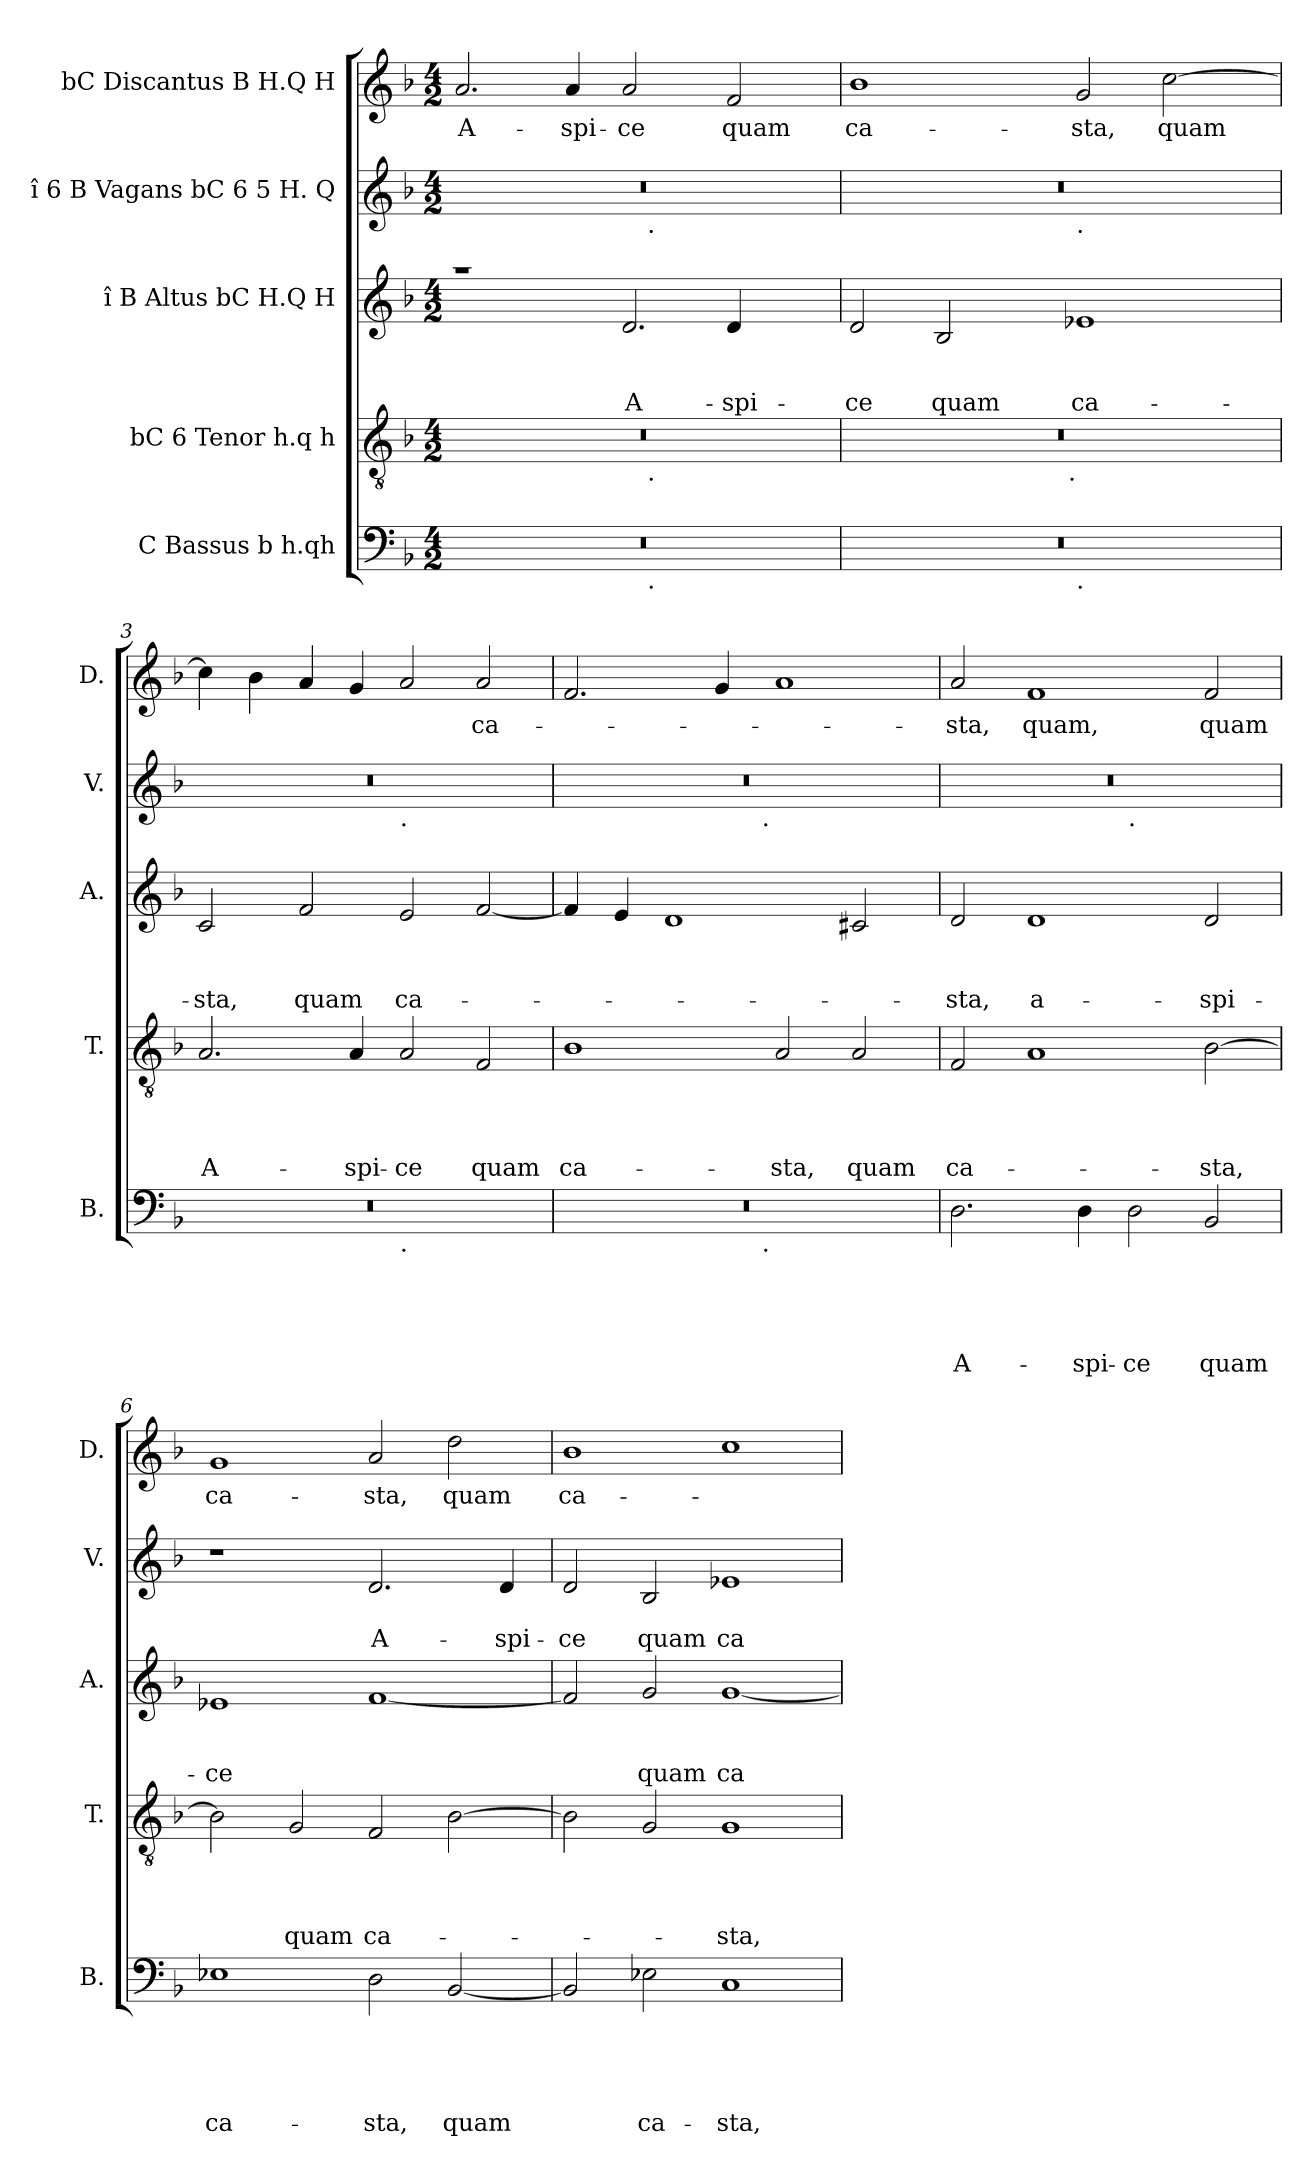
**kern	**text	**text	**text	**text	**text	**kern	**text	**text	**text	**text	**kern	**text	**text	**text	**kern	**text	**text	**kern	**text
*part5	*part5	*part5	*part5	*part5	*part5	*part4	*part4	*part4	*part4	*part4	*part3	*part3	*part3	*part3	*part2	*part2	*part2	*part1	*part1
*staff5	*staff5	*staff5	*staff5	*staff5	*staff5	*staff4	*staff4	*staff4	*staff4	*staff4	*staff3	*staff3	*staff3	*staff3	*staff2	*staff2	*staff2	*staff1	*staff1
*I"C Bassus b h.qh	*	*	*	*	*	*I"bC 6 Tenor h.q h	*	*	*	*	*I"î B Altus bC H.Q H	*	*	*	*I"î 6 B Vagans bC 6 5 H. Q	*	*	*I"bC Discantus B H.Q H	*
*I'B.	*	*	*	*	*	*I'T.	*	*	*	*	*I'A.	*	*	*	*I'V.	*	*	*I'D.	*
*clefF4	*	*	*	*	*	*clefGv2	*	*	*	*	*clefG2	*	*	*	*clefG2	*	*	*clefG2	*
*k[b-]	*	*	*	*	*	*k[b-]	*	*	*	*	*k[b-]	*	*	*	*k[b-]	*	*	*k[b-]	*
*F:	*	*	*	*	*	*F:	*	*	*	*	*F:	*	*	*	*F:	*	*	*F:	*
*M4/2	*	*	*	*	*	*M4/2	*	*	*	*	*M4/2	*	*	*	*M4/2	*	*	*M4/2	*
=1	=1	=1	=1	=1	=1	=1	=1	=1	=1	=1	=1	=1	=1	=1	=1	=1	=1	=1	=1
*	*	*	*	*	*	*	*	*	*	*	*^	*	*	*	*	*	*	*	*
!	!	!	!	!	!	!	!	!	!	!	!	!	!	!	!	!	!	!	!	!LO:LY:b
*^	*	*	*	*	*	*^	*	*	*	*	*	*	*	*	*	*^	*	*	*	*
0r	1ryy	.	.	.	.	.	0r	1ryy	.	.	.	.	1raa	1.ryy	.	.	.	0r	1ryy	.	.	2.a/	A-
!	!	!	!	!	!	!	!	!	!	!	!	!	!	!	!	!	!	!	!	!	!	!	!LO:LY:b
.	.	.	.	.	.	.	.	.	.	.	.	.	.	.	.	.	.	.	.	.	.	4a/	-spi-
!	!	!	!	!	!	!	!	!	!	!	!	!	!	!	!	!	!LO:LY:b	!	!	!	!	!	!LO:LY:b
.	16ryy	.	.	.	.	.	.	16ryy	.	.	.	.	2.d/	.	.	.	A-	.	16ryy	.	.	2a/	-ce
!	!	!	!	!	!	!	!	!	!	!	!	!	!	!	!	!	!	!	!LO:TX:b:t=.	!	!	!	!
!	!	!	!	!	!	!	!	!LO:TX:b:t=.	!	!	!	!	!	!	!	!	!	!	!	!	!	!	!
!	!LO:TX:b:t=.	!	!	!	!	!	!	!	!	!	!	!	!	!	!	!	!	!	!	!	!	!	!
.	2...ryy	.	.	.	.	.	.	2...ryy	.	.	.	.	.	.	.	.	.	.	2...ryy	.	.	.	.
!	!	!	!	!	!	!	!	!	!	!	!	!	!	!	!	!	!LO:LY:b	!	!	!	!	!	!LO:LY:b
.	.	.	.	.	.	.	.	.	.	.	.	.	.	4d/	.	.	-spi-	.	.	.	.	2f/	quam
.	.	.	.	.	.	.	.	.	.	.	.	.	4ryy	4ryy	.	.	.	.	.	.	.	.	.
=2	=2	=2	=2	=2	=2	=2	=2	=2	=2	=2	=2	=2	=2	=2	=2	=2	=2	=2	=2	=2	=2	=2	=2
!	!	!	!	!	!	!	!	!	!	!	!	!	!	!	!	!	!LO:LY:b	!	!	!	!	!	!LO:LY:b
*	*	*	*	*	*	*	*	*	*	*	*	*	*v	*v	*	*	*	*	*	*	*	*	*
0r	1ryy	.	.	.	.	.	0r	3%2ryy	.	.	.	.	2d/	.	.	-ce	0r	1ryy	.	.	1b-	ca-
!	!	!	!	!	!	!	!	!	!	!	!	!	!	!	!	!LO:LY:b	!	!	!	!	!	!
.	.	.	.	.	.	.	.	.	.	.	.	.	2B-/	.	.	quam	.	.	.	.	.	.
.	.	.	.	.	.	.	.	6ryy	.	.	.	.	.	.	.	.	.	.	.	.	.	.
.	.	.	.	.	.	.	.	12...ryy	.	.	.	.	.	.	.	.	.	.	.	.	.	.
!	!	!	!	!	!	!	!	!LO:TX:b:t=.	!	!	!	!	!	!	!	!	!	!	!	!	!	!
.	.	.	.	.	.	.	.	3%2ryy	.	.	.	.	.	.	.	.	.	.	.	.	.	.
!	!	!	!	!	!	!	!	!	!	!	!	!	!	!	!	!	!	!LO:TX:b:t=.	!	!	!	!
!	!LO:TX:b:t=.	!	!	!	!	!	!	!	!	!	!	!	!	!	!	!	!	!	!	!	!	!
!	!	!	!	!	!	!	!	!	!	!	!	!	!	!	!	!LO:LY:b	!	!	!	!	!	!LO:LY:b
.	1ryy	.	.	.	.	.	.	.	.	.	.	.	1e-X	.	.	ca-	.	1ryy	.	.	2g/	-sta,
!	!	!	!	!	!	!	!	!	!	!	!	!	!	!	!	!	!	!	!	!	!	!LO:LY:b
.	.	.	.	.	.	.	.	.	.	.	.	.	.	.	.	.	.	.	.	.	[>2cc\	quam
.	.	.	.	.	.	.	.	3ryy	.	.	.	.	.	.	.	.	.	.	.	.	.	.
.	.	.	.	.	.	.	.	96ryy	.	.	.	.	.	.	.	.	.	.	.	.	.	.
=3	=3	=3	=3	=3	=3	=3	=3	=3	=3	=3	=3	=3	=3	=3	=3	=3	=3	=3	=3	=3	=3	=3
!	!	!	!	!	!	!	!	!	!	!	!	!LO:LY:b	!	!	!	!LO:LY:b	!	!	!	!	!	!
*	*	*	*	*	*	*	*v	*v	*	*	*	*	*	*	*	*	*	*	*	*	*	*
0r	1ryy	.	.	.	.	.	2.A/	.	.	.	A-	2c/	.	.	-sta,	0r	1ryy	.	.	4cc\]	.
.	.	.	.	.	.	.	.	.	.	.	.	.	.	.	.	.	.	.	.	4b-\	.
!	!	!	!	!	!	!	!	!	!	!	!	!	!	!	!LO:LY:b	!	!	!	!	!	!
.	.	.	.	.	.	.	.	.	.	.	.	2f/	.	.	quam	.	.	.	.	4a/	.
!	!	!	!	!	!	!	!	!	!	!	!LO:LY:b	!	!	!	!	!	!	!	!	!	!
.	.	.	.	.	.	.	4A/	.	.	.	-spi-	.	.	.	.	.	.	.	.	4g/	.
!	!	!	!	!	!	!	!	!	!	!	!	!	!	!	!	!	!LO:TX:b:t=.	!	!	!	!
!	!LO:TX:b:t=.	!	!	!	!	!	!	!	!	!	!	!	!	!	!	!	!	!	!	!	!
!	!	!	!	!	!	!	!	!	!	!	!LO:LY:b	!	!	!	!LO:LY:b	!	!	!	!	!	!
.	1ryy	.	.	.	.	.	2A/	.	.	.	-ce	2e/	.	.	ca-	.	1ryy	.	.	2a/	.
!	!	!	!	!	!	!	!	!	!	!	!LO:LY:b	!	!	!	!	!	!	!	!	!	!LO:LY:b
.	.	.	.	.	.	.	2F/	.	.	.	quam	[<2f/	.	.	.	.	.	.	.	2a/	ca-
=4	=4	=4	=4	=4	=4	=4	=4	=4	=4	=4	=4	=4	=4	=4	=4	=4	=4	=4	=4	=4	=4
!	!	!	!	!	!	!	!	!	!	!	!LO:LY:b	!	!	!	!	!	!	!	!	!	!
0r	2ryy	.	.	.	.	.	1B-	.	.	.	ca-	4f/]	.	.	.	0r	2ryy	.	.	2.f/	.
.	.	.	.	.	.	.	.	.	.	.	.	4e/	.	.	.	.	.	.	.	.	.
.	4...ryy	.	.	.	.	.	.	.	.	.	.	1d	.	.	.	.	4...ryy	.	.	.	.
.	.	.	.	.	.	.	.	.	.	.	.	.	.	.	.	.	.	.	.	4g/	.
!	!	!	!	!	!	!	!	!	!	!	!	!	!	!	!	!	!LO:TX:b:t=.	!	!	!	!
!	!LO:TX:b:t=.	!	!	!	!	!	!	!	!	!	!	!	!	!	!	!	!	!	!	!	!
.	1ryy	.	.	.	.	.	.	.	.	.	.	.	.	.	.	.	1ryy	.	.	.	.
!	!	!	!	!	!	!	!	!	!	!	!LO:LY:b	!	!	!	!	!	!	!	!	!	!
.	.	.	.	.	.	.	2A/	.	.	.	-sta,	.	.	.	.	.	.	.	.	1a	.
!	!	!	!	!	!	!	!	!	!	!	!LO:LY:b	!	!	!	!	!	!	!	!	!	!
.	.	.	.	.	.	.	2A/	.	.	.	quam	2c#/	.	.	.	.	.	.	.	.	.
.	32ryy	.	.	.	.	.	.	.	.	.	.	.	.	.	.	.	32ryy	.	.	.	.
!!LO:LB:g=z
=5	=5	=5	=5	=5	=5	=5	=5	=5	=5	=5	=5	=5	=5	=5	=5	=5	=5	=5	=5	=5	=5
!	!	!	!	!	!	!LO:LY:b	!	!	!	!	!LO:LY:b	!	!	!	!LO:LY:b	!	!	!	!	!	!LO:LY:b
*v	*v	*	*	*	*	*	*	*	*	*	*	*	*	*	*	*	*	*	*	*	*
2.D\	.	.	.	.	A-	2F/	.	.	.	ca-	2d/	.	.	-sta,	0r	1ryy	.	.	2a/	-sta,
!	!	!	!	!	!	!	!	!	!	!	!	!	!	!LO:LY:b:rj	!	!	!	!	!	!LO:LY:b
.	.	.	.	.	.	1A	.	.	.	.	1d	.	.	a-	.	.	.	.	1f	quam,
!	!	!	!	!	!LO:LY:b	!	!	!	!	!	!	!	!	!	!	!	!	!	!	!
4D\	.	.	.	.	-spi-	.	.	.	.	.	.	.	.	.	.	.	.	.	.	.
!	!	!	!	!	!	!	!	!	!	!	!	!	!	!	!	!LO:TX:b:t=.	!	!	!	!
!	!	!	!	!	!LO:LY:b	!	!	!	!	!	!	!	!	!	!	!	!	!	!	!
2D\	.	.	.	.	-ce	.	.	.	.	.	.	.	.	.	.	1ryy	.	.	.	.
!	!	!	!	!	!LO:LY:b	!	!	!	!	!LO:LY:b	!	!	!	!LO:LY:b	!	!	!	!	!	!LO:LY:b
2BB-/	.	.	.	.	quam	[>2B-\	.	.	.	-sta,	2d/	.	.	-spi-	.	.	.	.	2f/	quam
=6	=6	=6	=6	=6	=6	=6	=6	=6	=6	=6	=6	=6	=6	=6	=6	=6	=6	=6	=6	=6
!	!	!	!	!	!LO:LY:b	!	!	!	!	!	!	!	!	!LO:LY:b	!	!	!	!	!	!LO:LY:b
*	*	*	*	*	*	*	*	*	*	*	*	*	*	*	*v	*v	*	*	*	*
1E-X	.	.	.	.	ca-	2B-\]	.	.	.	.	1e-X	.	.	-ce	1r	.	.	1g	ca-
!	!	!	!	!	!	!	!	!	!	!LO:LY:b	!	!	!	!	!	!	!	!	!
.	.	.	.	.	.	2G/	.	.	.	quam	.	.	.	.	.	.	.	.	.
!	!	!	!	!	!LO:LY:b	!	!	!	!	!LO:LY:b	!	!	!	!	!	!	!LO:LY:b	!	!LO:LY:b
2D\	.	.	.	.	-sta,	2F/	.	.	.	ca-	[<1f	.	.	.	2.d/	.	A-	2a/	-sta,
!	!	!	!	!	!LO:LY:b	!	!	!	!	!	!	!	!	!	!	!	!	!	!LO:LY:b
[<2BB-/	.	.	.	.	quam	[>2B-\	.	.	.	.	.	.	.	.	.	.	.	2dd\	quam
!	!	!	!	!	!	!	!	!	!	!	!	!	!	!	!	!	!LO:LY:b	!	!
.	.	.	.	.	.	.	.	.	.	.	.	.	.	.	4d/	.	-spi-	.	.
=7	=7	=7	=7	=7	=7	=7	=7	=7	=7	=7	=7	=7	=7	=7	=7	=7	=7	=7	=7
!	!	!	!	!	!	!	!	!	!	!	!	!	!	!	!	!	!LO:LY:b	!	!LO:LY:b
2BB-/]	.	.	.	.	.	2B-\]	.	.	.	.	2f/]	.	.	.	2d/	.	-ce	1b-	ca-
!	!	!	!	!	!LO:LY:b	!	!	!	!	!	!	!	!	!LO:LY:b	!	!	!LO:LY:b	!	!
2E-X\	.	.	.	.	ca-	2G/	.	.	.	.	2g/	.	.	quam	2B-/	.	quam	.	.
!	!	!	!	!	!LO:LY:b	!	!	!	!	!LO:LY:b	!	!	!	!LO:LY:b	!	!	!LO:LY:b	!	!
1C	.	.	.	.	-sta,	1G	.	.	.	-sta,	[<1g	.	.	ca-	1e-X	.	ca-	1cc	.
=	=	=	=	=	=	=	=	=	=	=	=	=	=	=	=	=	=	=	=
*-	*-	*-	*-	*-	*-	*-	*-	*-	*-	*-	*-	*-	*-	*-	*-	*-	*-	*-	*-
